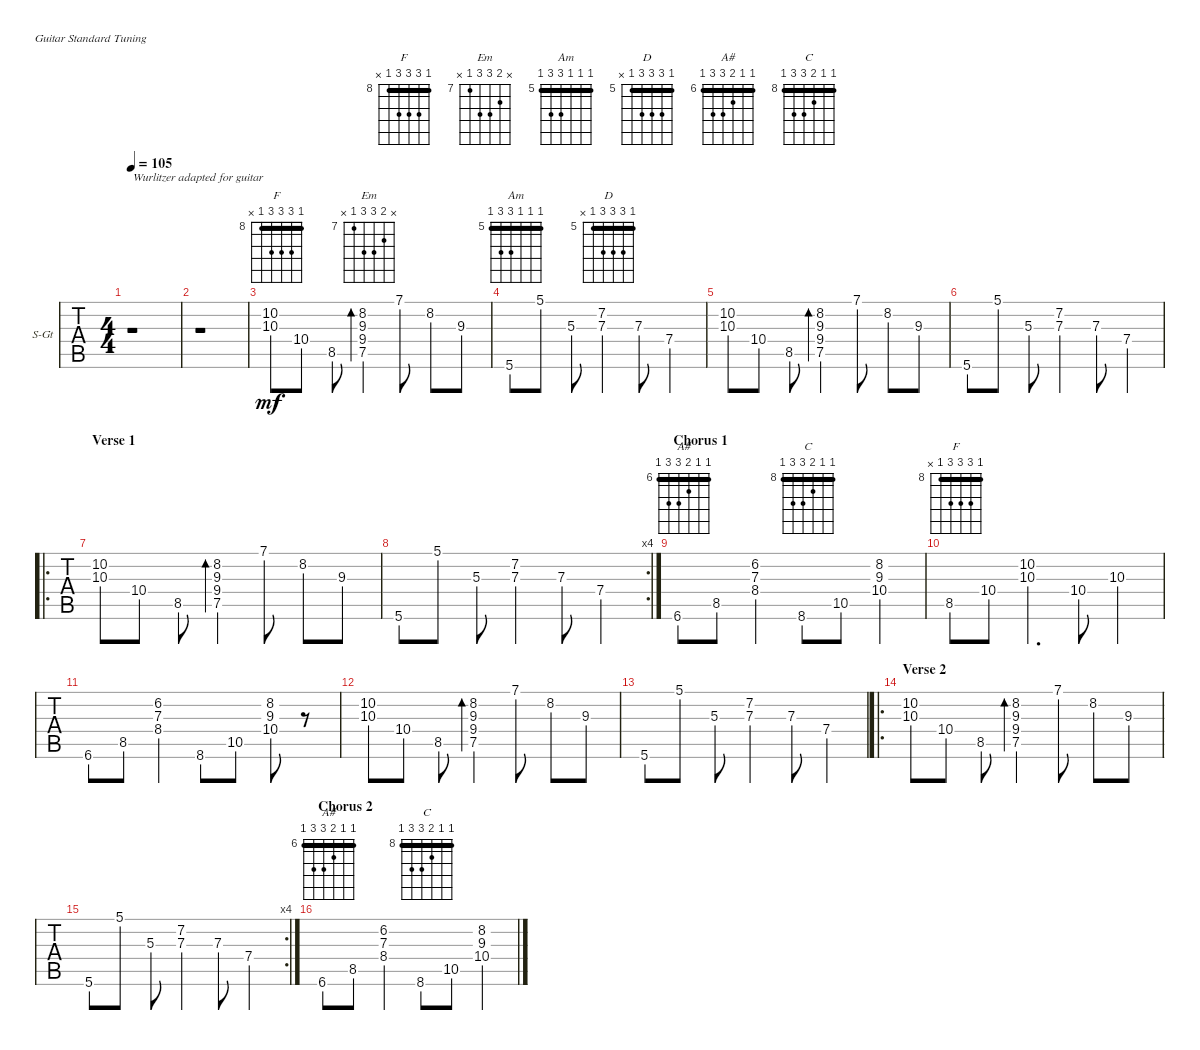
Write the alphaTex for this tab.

\defaultSystemsLayout 4
\bracketExtendMode groupsimilarinstruments
\firstSystemTrackNameOrientation horizontal
\otherSystemsTrackNameOrientation horizontal
\chordDiagramsInScore
\track ("Guitar" "S-Gt") {instrument acousticguitarsteel}
\staff {tabs}
\tuning (E4 B3 G3 D3 A2 E2)
\chord ("F" 8 10 10 10 8 x) {firstfret 8 barre 8}
\chord ("Em" x 8 9 9 7 x) {firstfret 7}
\chord ("Am" 5 5 5 7 7 5) {firstfret 5 barre (5 5 5)}
\chord ("D" 5 7 7 7 5 x) {firstfret 5 barre 5}
\chord ("A#" 6 6 7 8 8 6) {firstfret 6 barre (6 6)}
\chord ("C" 8 8 9 10 10 8) {firstfret 8 barre (8 8)}
\ts (4 4)
\tempo 105
\clef g2
\ks c
r.1{txt "Wurlitzer adapted for guitar" dy mf instrument acousticguitarsteel} |
r.1 |
(10.2 10.3).8{ch "F"} 10.4.8 8.5.8 (7.5 9.4 9.3 8.2).4{bd 45 ch "Em"} 7.1.8 8.2.8 9.3.8 |
5.6.8{ch "Am"} 5.1.8 5.3.8 (7.2 7.3).4{ch "D"} 7.3.8 7.4.4 |
(10.2 10.3).8 10.4.8 8.5.8 (7.5 9.4 9.3 8.2).4{bd 45} 7.1.8 8.2.8 9.3.8 |
5.6.8 5.1.8 5.3.8 (7.2 7.3).4 7.3.8 7.4.4 |
\ro
\section ("" "Verse 1")
(10.2 10.3).8 10.4.8 8.5.8 (7.5 9.4 9.3 8.2).4{bd 45} 7.1.8 8.2.8 9.3.8 |
\rc 4
5.6.8 5.1.8 5.3.8 (7.2 7.3).4 7.3.8 7.4.4 |
\section ("" "Chorus 1")
6.6.8{ch "A#"} 8.5.8 (8.4 7.3 6.2).4 8.6.8{ch "C"} 10.5.8 (10.4 9.3 8.2).4 |
8.5.8{ch "F"} 10.4.8 (10.3 10.2).4{d} 10.4.8 10.3.4 |
6.6.8 8.5.8 (8.4 7.3 6.2).4 8.6.8 10.5.8 (10.4 9.3 8.2).8 r.8 |
(10.2 10.3).8 10.4.8 8.5.8 (7.5 9.4 9.3 8.2).4{bd 45} 7.1.8 8.2.8 9.3.8 |
5.6.8 5.1.8 5.3.8 (7.2 7.3).4 7.3.8 7.4.4 |
\ro
\section ("" "Verse 2")
(10.2 10.3).8 10.4.8 8.5.8 (7.5 9.4 9.3 8.2).4{bd 45} 7.1.8 8.2.8 9.3.8 |
\rc 4
5.6.8 5.1.8 5.3.8 (7.2 7.3).4 7.3.8 7.4.4 |
\section ("" "Chorus 2")
6.6.8{ch "A#"} 8.5.8 (8.4 7.3 6.2).4 8.6.8{ch "C"} 10.5.8 (10.4 9.3 8.2).4
